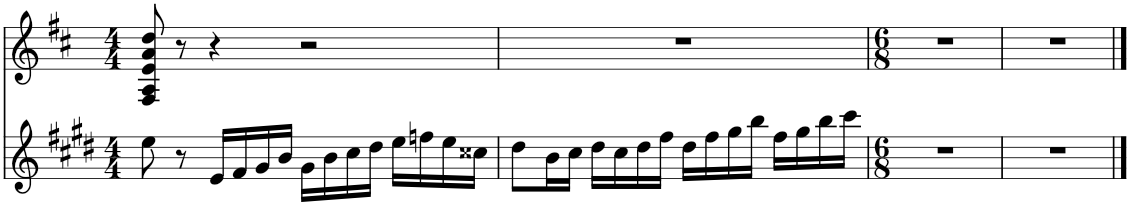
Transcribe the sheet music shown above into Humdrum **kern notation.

**kern	**kern
*part2	*part1
*staff2	*staff1
*I"Saxophone Soprano	*I"Voix
*clefG2	*clefG2
*ITrd1c2	*
*k[f#c#g#d#]	*k[f#c#]
*M4/4	*M4/4
=1	=1
8ee\	8F#/ 8A/ 8e/ 8a/ 8dd/
8r	8r
16e/LL	4r
16f#/	.
16g#/	.
16b/JJ	.
16g#\LL	2r
16b\	.
16cc#\	.
16dd#\JJ	.
16ee\LL	.
16ffn\	.
16ee\	.
16cc##X\JJ	.
=2	=2
8dd#\L	1r
16b\L	.
16cc#\JJ	.
16dd#\LL	.
16cc#\	.
16dd#\	.
16ff#\JJ	.
16dd#\LL	.
16ff#\	.
16gg#\	.
16bb\JJ	.
16ff#\LL	.
16gg#\	.
16bb\	.
16ccc#\JJ	.
=3	=3
*M6/8	*M6/8
2.r	2.r
=4	=4
2.r	2.r
==	==
*-	*-
